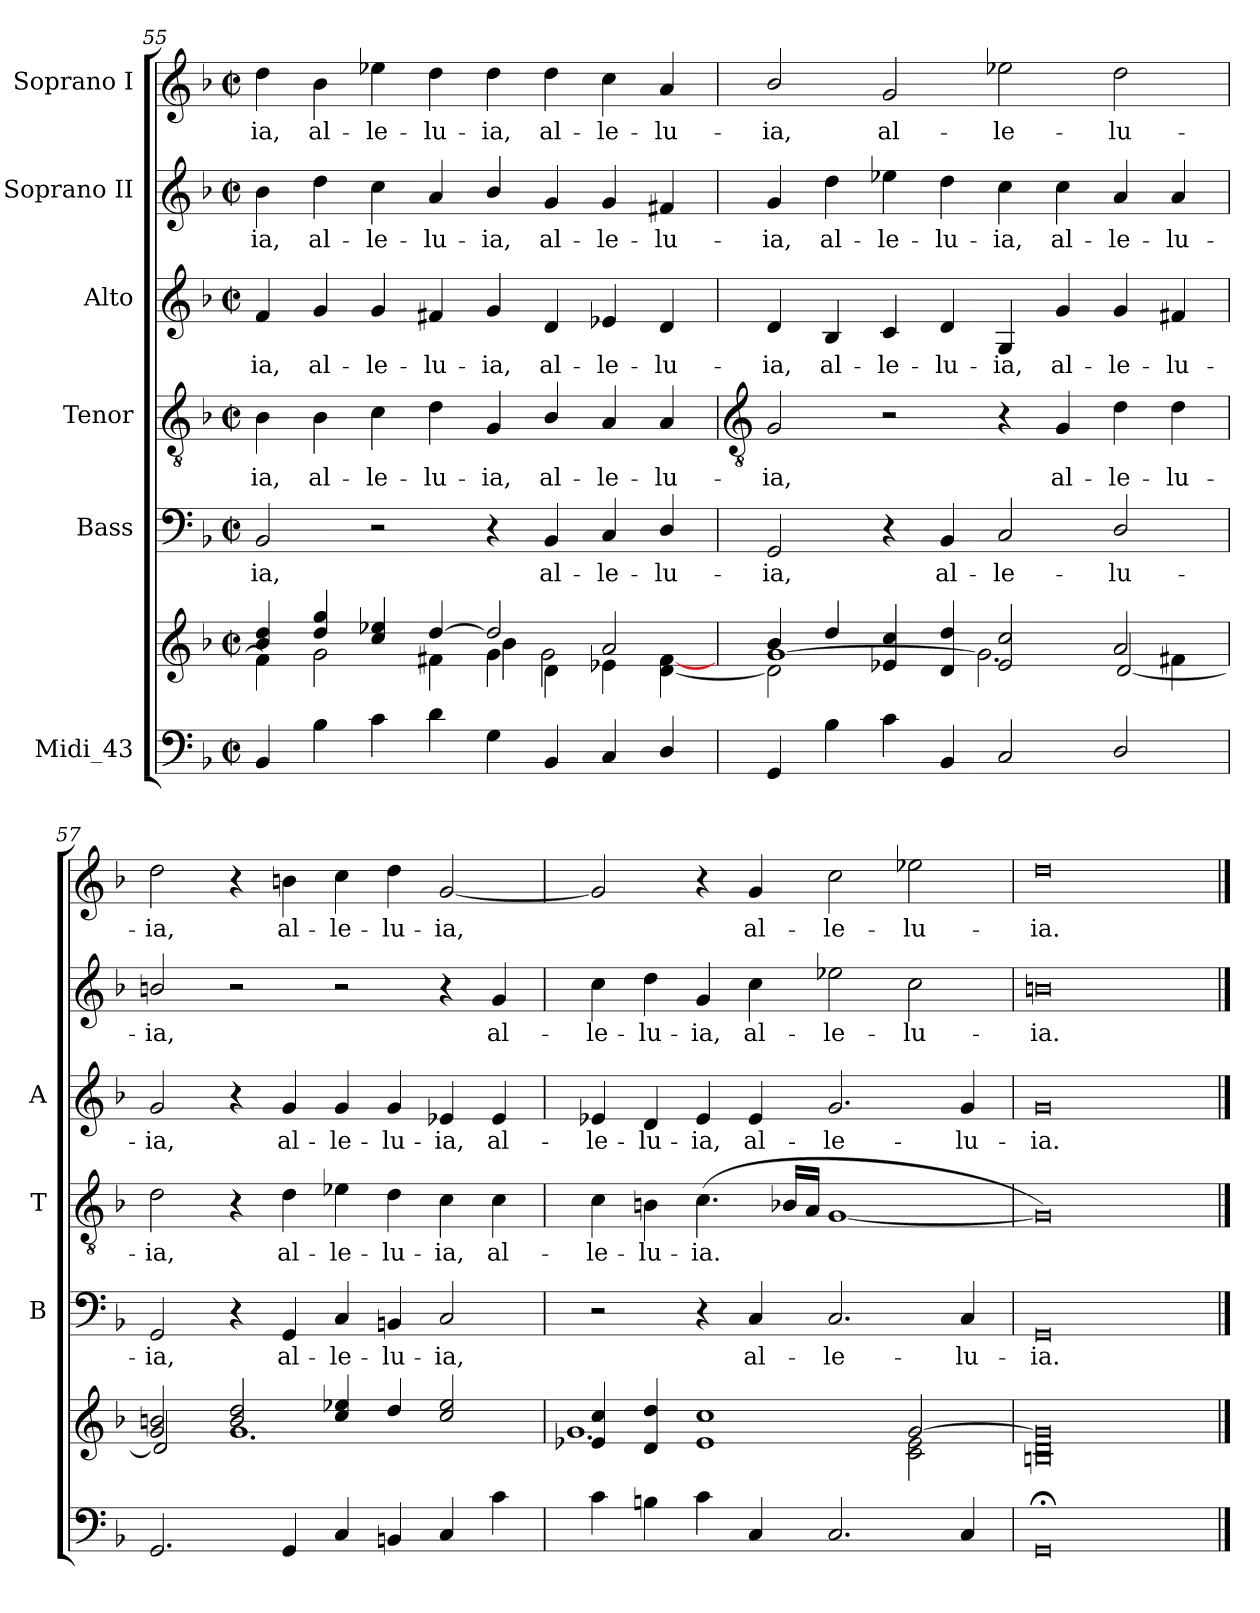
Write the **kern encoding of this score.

**kern	**kern	**kern	**text	**kern	**text	**kern	**text	**kern	**text	**kern	**text
*part6	*part6	*part5	*part5	*part4	*part4	*part3	*part3	*part2	*part2	*part1	*part1
*staff7	*staff6	*staff5	*staff5	*staff4	*staff4	*staff3	*staff3	*staff2	*staff2	*staff1	*staff1
*I"Midi_43	*	*I"Bass	*	*I"Tenor	*	*I"Alto	*	*I"Soprano II	*	*I"Soprano I	*
*	*	*I'B	*	*I'T	*	*I'A	*	*	*	*	*
*clefF4	*clefG2	*clefF4	*	*clefGv2	*	*clefG2	*	*clefG2	*	*clefG2	*
*k[b-]	*k[b-]	*k[b-]	*	*k[b-]	*	*k[b-]	*	*k[b-]	*	*k[b-]	*
*F:	*F:	*F:	*	*F:	*	*F:	*	*F:	*	*F:	*
*M4/2	*M4/2	*M4/2	*	*M4/2	*	*M4/2	*	*M4/2	*	*M4/2	*
*met(c|)	*met(c|)	*met(c|)	*	*met(c|)	*	*met(c|)	*	*met(c|)	*	*met(c|)	*
=55	=55	=55	=55	=55	=55	=55	=55	=55	=55	=55	=55
*	*^	*	*	*	*	*	*	*	*	*	*
*	*	*^	*	*	*	*	*	*	*	*	*	*
!	!	!	!	!	!LO:LY:b	!	!LO:LY:b	!	!LO:LY:b	!	!LO:LY:b	!	!LO:LY:b
4BB-	4b-/ 4dd/	4f\]	1ryy	2BB-	-ia,	4B-	-ia,	4f	-ia,	4b-	-ia,	4dd	-ia,
!	!	!	!	!	!	!	!LO:LY:b	!	!LO:LY:b	!	!LO:LY:b	!	!LO:LY:b
4B-	4dd/ 4gg/	2g\	.	.	.	4B-	al-	4g	al-	4dd	al-	4b-	al-
!	!	!	!	!	!	!	!LO:LY:b	!	!LO:LY:b	!	!LO:LY:b	!	!LO:LY:b
4c	4cc/ 4ee-X/	.	.	2r	.	4c	-le-	4g	-le-	4cc	-le-	4ee-X	-le-
!	!	!	!	!	!	!	!LO:LY:b	!	!LO:LY:b	!	!LO:LY:b	!	!LO:LY:b
4d	[4dd/	4f#X\	.	.	.	4d	-lu-	4f#X	-lu-	4a	-lu-	4dd	-lu-
!	!	!	!	!	!	!	!LO:LY:b	!	!LO:LY:b	!	!LO:LY:b	!	!LO:LY:b
4G	2dd/]	4g\	4b-\	4r	.	4G	-ia,	4g	-ia,	4b-/	-ia,	4dd	-ia,
!	!	!	!	!	!LO:LY:b	!	!LO:LY:b	!	!LO:LY:b	!	!LO:LY:b	!	!LO:LY:b
4BB-	.	4d\	2g\	4BB-	al-	4B-/	al-	4d	al-	4g	al-	4dd	al-
!	!	!	!	!	!LO:LY:b	!	!LO:LY:b	!	!LO:LY:b	!	!LO:LY:b	!	!LO:LY:b
4C	2a/	4e-X\	.	4C	-le-	4A	-le-	4e-X	-le-	4g	-le-	4cc	-le-
!	!	!	!	!	!LO:LY:b	!	!LO:LY:b	!	!LO:LY:b	!	!LO:LY:b	!	!LO:LY:b
4D/	.	[4d\ [4f#\	4ryy	4D/	-lu-	4A	-lu-	4d	-lu-	4f#X	-lu-	4a	-lu-
!!LO:LB:g=z
=56	=56	=56	=56	=56	=56	=56	=56	=56	=56	=56	=56	=56	=56
*	*	*	*	*	*	*clefGv2	*	*	*	*	*	*	*
!	!	!	!	!	!LO:LY:b	!	!LO:LY:b	!	!LO:LY:b	!	!LO:LY:b	!	!LO:LY:b
4GG	4b-/	2d\]	[1g\	2GG	-ia,	2G	-ia,	4d	-ia,	4g	-ia,	2b-/	-ia,
!	!	!	!	!	!	!	!	!	!LO:LY:b	!	!LO:LY:b	!	!
4B-	4dd/	.	.	.	.	.	.	4B-	al-	4dd	al-	.	.
!	!	!	!	!	!	!	!	!	!LO:LY:b	!	!LO:LY:b	!	!LO:LY:b
4c	4e-X/ 4cc/	2ryy	.	4r	.	2r	.	4c	-le-	4ee-X	-le-	2g	al-
!	!	!	!	!	!LO:LY:b	!	!	!	!LO:LY:b	!	!LO:LY:b	!	!
4BB-	4d/ 4dd/	.	.	4BB-	al-	.	.	4d	-lu-	4dd	-lu-	.	.
!	!	!	!	!	!LO:LY:b	!	!	!	!LO:LY:b	!	!LO:LY:b	!	!LO:LY:b
2C	2e-/ 2cc/	2ryy	2.g\]	2C	-le-	4r	.	4G	-ia,	4cc	-ia,	2ee-X	-le-
!	!	!	!	!	!	!	!LO:LY:b	!	!LO:LY:b	!	!LO:LY:b	!	!
.	.	.	.	.	.	4G	al-	4g	al-	4cc	al-	.	.
!	!	!	!	!	!LO:LY:b	!	!LO:LY:b	!	!LO:LY:b	!	!LO:LY:b	!	!LO:LY:b
2D/	2a/	[2d/	.	2D/	-lu-	4d	-le-	4g	-le-	4a	-le-	2dd	-lu-
!	!	!	!	!	!	!	!LO:LY:b	!	!LO:LY:b	!	!LO:LY:b	!	!
.	.	.	4f#X\	.	.	4d	-lu-	4f#X	-lu-	4a	-lu-	.	.
=57	=57	=57	=57	=57	=57	=57	=57	=57	=57	=57	=57	=57	=57
!	!	!	!	!	!LO:LY:b	!	!LO:LY:b	!	!LO:LY:b	!	!LO:LY:b	!	!LO:LY:b
2.GG	2g/ 2bn/	2d/]	2ryy	2GG	-ia,	2d	-ia,	2g	-ia,	2bn/	-ia,	2dd	-ia,
.	2b/ 2dd/	2ryy	1.g\	4r	.	4r	.	4r	.	2r	.	4r	.
!	!	!	!	!	!LO:LY:b	!	!LO:LY:b	!	!LO:LY:b	!	!	!	!LO:LY:b
4GG	.	.	.	4GG	al-	4d	al-	4g	al-	.	.	4bn	al-
!	!	!	!	!	!LO:LY:b	!	!LO:LY:b	!	!LO:LY:b	!	!	!	!LO:LY:b
4C	4cc/ 4ee-X/	1ryy	.	4C	-le-	4e-X	-le-	4g	-le-	2r	.	4cc	-le-
!	!	!	!	!	!LO:LY:b	!	!LO:LY:b	!	!LO:LY:b	!	!	!	!LO:LY:b
4BBn	4dd/	.	.	4BBn	-lu-	4d	-lu-	4g	-lu-	.	.	4dd	-lu-
!	!	!	!	!	!LO:LY:b	!	!LO:LY:b	!	!LO:LY:b	!	!	!	!LO:LY:b
4C	2cc/ 2ee-/	.	.	2C	-ia,	4c	-ia,	4e-X	-ia,	4r	.	[2g	-ia,
!	!	!	!	!	!	!	!LO:LY:b	!	!LO:LY:b	!	!LO:LY:b	!	!
4c	.	.	.	.	.	4c	al-	4e-	al-	4g	al-	.	.
=58	=58	=58	=58	=58	=58	=58	=58	=58	=58	=58	=58	=58	=58
!	!	!	!	!	!	!	!LO:LY:b	!	!LO:LY:b	!	!LO:LY:b	!	!
4c	4e-X/ 4cc/	0ryy	1.g\	2r	.	4c	-le-	4e-X	-le-	4cc	-le-	2g]	.
!	!	!	!	!	!	!	!LO:LY:b	!	!LO:LY:b	!	!LO:LY:b	!	!
4Bn	4d/ 4dd/	.	.	.	.	4Bn	-lu-	4d	-lu-	4dd	-lu-	.	.
!	!	!	!	!	!	!	!LO:LY:b	!	!LO:LY:b	!	!LO:LY:b	!	!
4c	1e-/ 1cc/	.	.	4r	.	(<4.c	-ia.	4e-	-ia,	4g	-ia,	4r	.
!	!	!	!	!	!LO:LY:b	!	!	!	!LO:LY:b	!	!LO:LY:b	!	!LO:LY:b
4C	.	.	.	4C	al-	.	.	4e-	al-	4cc	al-	4g	al-
.	.	.	.	.	.	16B-XLL	.	.	.	.	.	.	.
.	.	.	.	.	.	16AJJ	.	.	.	.	.	.	.
!	!	!	!	!	!LO:LY:b	!	!	!	!LO:LY:b	!	!LO:LY:b	!	!LO:LY:b
2.C	.	.	.	2.C	-le-	[1G	.	2.g	-le-	2ee-X	-le-	2cc	-le-
!	!	!	!	!	!	!	!	!	!	!	!LO:LY:b	!	!LO:LY:b
.	[2g/	.	2c\ 2e-\	.	.	.	.	.	.	2cc	-lu-	2ee-X	-lu-
!	!	!	!	!	!LO:LY:b	!	!	!	!LO:LY:b	!	!	!	!
4C	.	.	.	4C	-lu-	.	.	4g	-lu-	.	.	.	.
=59	=59	=59	=59	=59	=59	=59	=59	=59	=59	=59	=59	=59	=59
!	!	!	!	!	!LO:LY:b	!	!	!	!LO:LY:b	!	!LO:LY:b	!	!LO:LY:b
0GG;	0g/]	0ryy	0Bn\ 0d\	0GG	-ia.	0G])	.	0g	-ia.	0bn	-ia.	0dd	-ia.
*	*v	*v	*v	*	*	*	*	*	*	*	*	*	*
==	==	==	==	==	==	==	==	==	==	==	==
*-	*-	*-	*-	*-	*-	*-	*-	*-	*-	*-	*-
